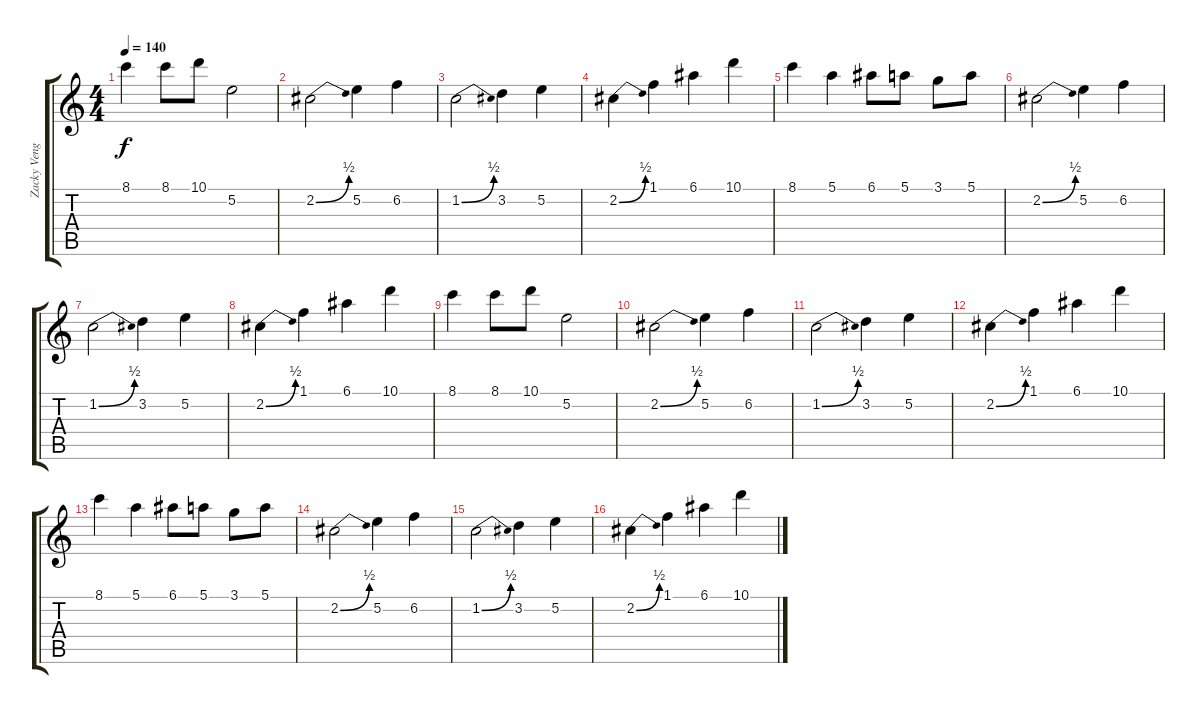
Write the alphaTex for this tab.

\track ("Zacky Vengeance" "Zacky Veng") {instrument acousticguitarsteel}
\staff {score tabs}
\tuning (E4 B3 G4 D4 A3 D3) {hide}
\ts (4 4)
\tempo 140
\clef g2
\ks c
8.1.4{dy f} 8.1.8 10.1.8 5.2.2 |
2.2{be (bend 0 0 60 2)}.2 5.2.4 6.2.4 |
1.2{be (bend 0 0 60 2)}.2 3.2.4 5.2.4 |
2.2{be (bend 0 0 60 2)}.4 1.1.4 6.1.4 10.1.4 |
8.1.4 5.1.4 6.1.8 5.1.8 3.1.8 5.1.8 |
2.2{be (bend 0 0 60 2)}.2 5.2.4 6.2.4 |
1.2{be (bend 0 0 60 2)}.2 3.2.4 5.2.4 |
2.2{be (bend 0 0 60 2)}.4 1.1.4 6.1.4 10.1.4 |
8.1.4 8.1.8 10.1.8 5.2.2 |
2.2{be (bend 0 0 60 2)}.2 5.2.4 6.2.4 |
1.2{be (bend 0 0 60 2)}.2 3.2.4 5.2.4 |
2.2{be (bend 0 0 60 2)}.4 1.1.4 6.1.4 10.1.4 |
8.1.4 5.1.4 6.1.8 5.1.8 3.1.8 5.1.8 |
2.2{be (bend 0 0 60 2)}.2 5.2.4 6.2.4 |
1.2{be (bend 0 0 60 2)}.2 3.2.4 5.2.4 |
2.2{be (bend 0 0 60 2)}.4 1.1.4 6.1.4 10.1.4
